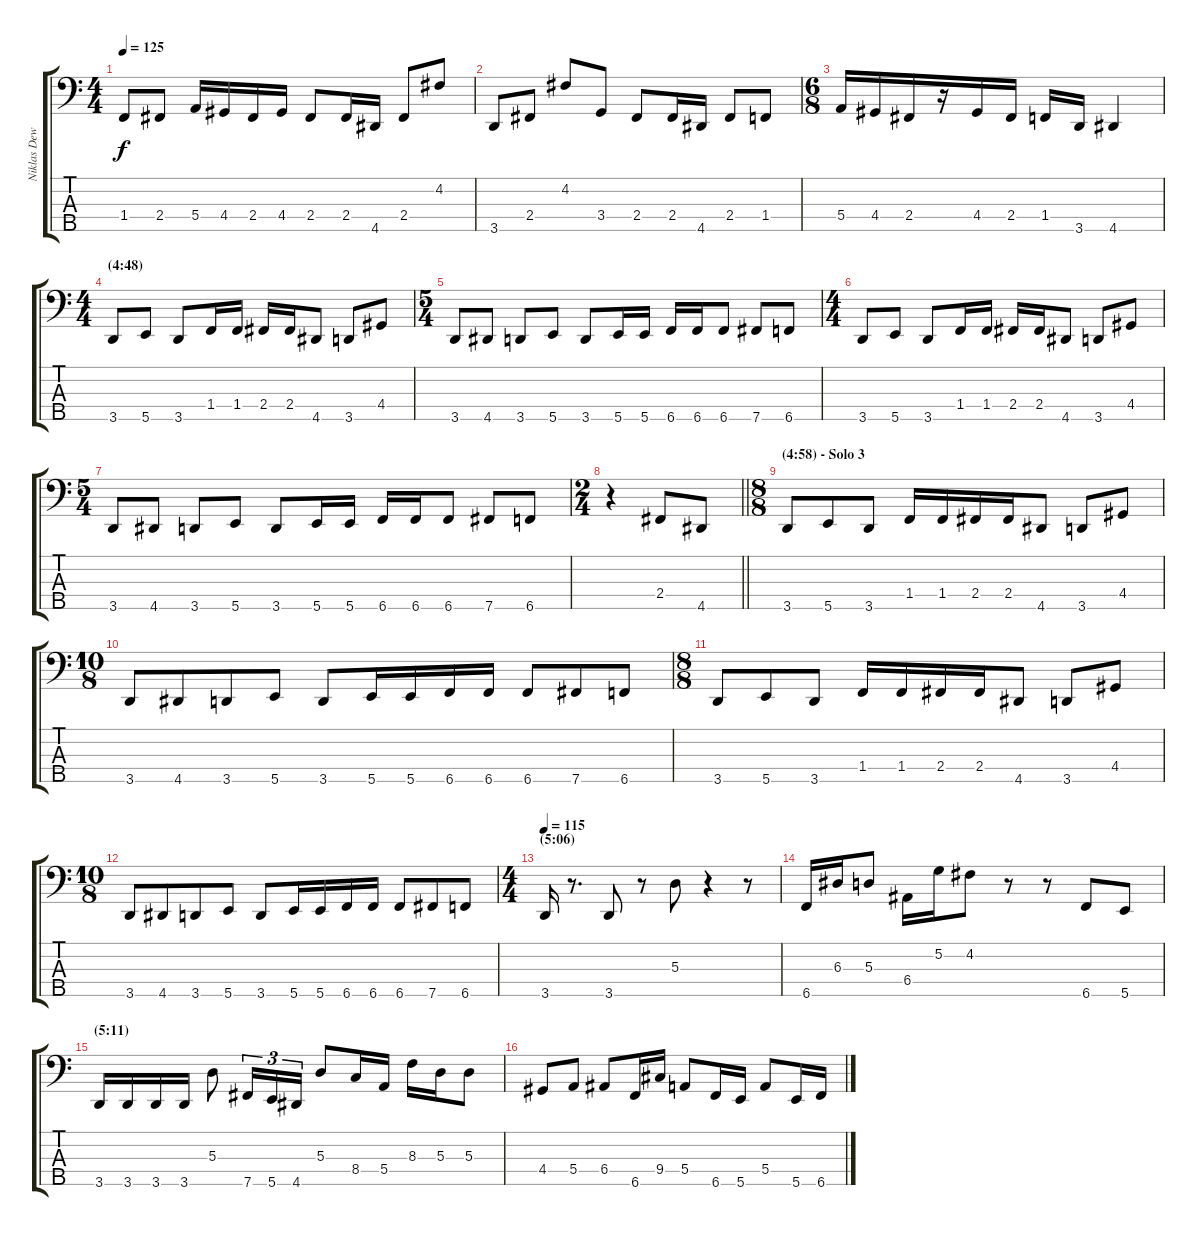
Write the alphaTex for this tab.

\track ("Niklas Dewerud" "Niklas Dew") {instrument electricbassfinger}
\staff {score tabs}
\tuning (G2 D2 A1 E1 B0) {hide}
\ts (4 4)
\tempo 125
\clef f4
\ks c
1.4.8{dy f} 2.4.8 5.4.16 4.4.16 2.4.16 4.4.16 2.4.8 2.4.16 4.5.16 2.4.8 4.2.8 |
3.5.8 2.4.8 4.2.8 3.4.8 2.4.8 2.4.16 4.5.16 2.4.8 1.4.8 |
\ts (6 8)
5.4.16 4.4.16 2.4.16 r.16 4.4.16 2.4.16 1.4.16 3.5.16 4.5.4 |
\ts (4 4)
\section ("" "(4:48)")
3.5.8 5.5.8 3.5.8 1.4.16 1.4.16 2.4.16 2.4.16 4.5.8 3.5.8 4.4.8 |
\ts (5 4)
3.5.8 4.5.8 3.5.8 5.5.8 3.5.8 5.5.16 5.5.16 6.5.16 6.5.16 6.5.8 7.5.8 6.5.8 |
\ts (4 4)
3.5.8 5.5.8 3.5.8 1.4.16 1.4.16 2.4.16 2.4.16 4.5.8 3.5.8 4.4.8 |
\ts (5 4)
3.5.8 4.5.8 3.5.8 5.5.8 3.5.8 5.5.16 5.5.16 6.5.16 6.5.16 6.5.8 7.5.8 6.5.8 |
\ts (2 4)
\barLineRight lightlight
r.4 2.4.8 4.5.8 |
\ts (8 8)
\section ("" "(4:58) - Solo 3")
3.5.8 5.5.8 3.5.8 1.4.16 1.4.16 2.4.16 2.4.16 4.5.8 3.5.8 4.4.8 |
\ts (10 8)
3.5.8 4.5.8 3.5.8 5.5.8 3.5.8 5.5.16 5.5.16 6.5.16 6.5.16 6.5.8 7.5.8 6.5.8 |
\ts (8 8)
3.5.8 5.5.8 3.5.8 1.4.16 1.4.16 2.4.16 2.4.16 4.5.8 3.5.8 4.4.8 |
\ts (10 8)
3.5.8 4.5.8 3.5.8 5.5.8 3.5.8 5.5.16 5.5.16 6.5.16 6.5.16 6.5.8 7.5.8 6.5.8 |
\ts (4 4)
\section ("" "(5:06)")
\tempo 115
3.5.16 r.8{d} 3.5.8 r.8 5.3.8 r.4 r.8 |
6.5.16 6.3.16 5.3.8 6.4.16 5.2.16 4.2.8 r.8 r.8 6.5.8 5.5.8 |
\section ("" "(5:11)")
3.5.16 3.5.16 3.5.16 3.5.16 5.3.8 7.5.16{tu (3 2)} 5.5.16{tu (3 2)} 4.5.16{tu (3 2)} 5.3.8 8.4.16 5.4.16 8.3.16 5.3.16 5.3.8 |
4.4.8 5.4.8 6.4.8 6.5.16 9.4.16 5.4.8 6.5.16 5.5.16 5.4.8 5.5.16 6.5.16
